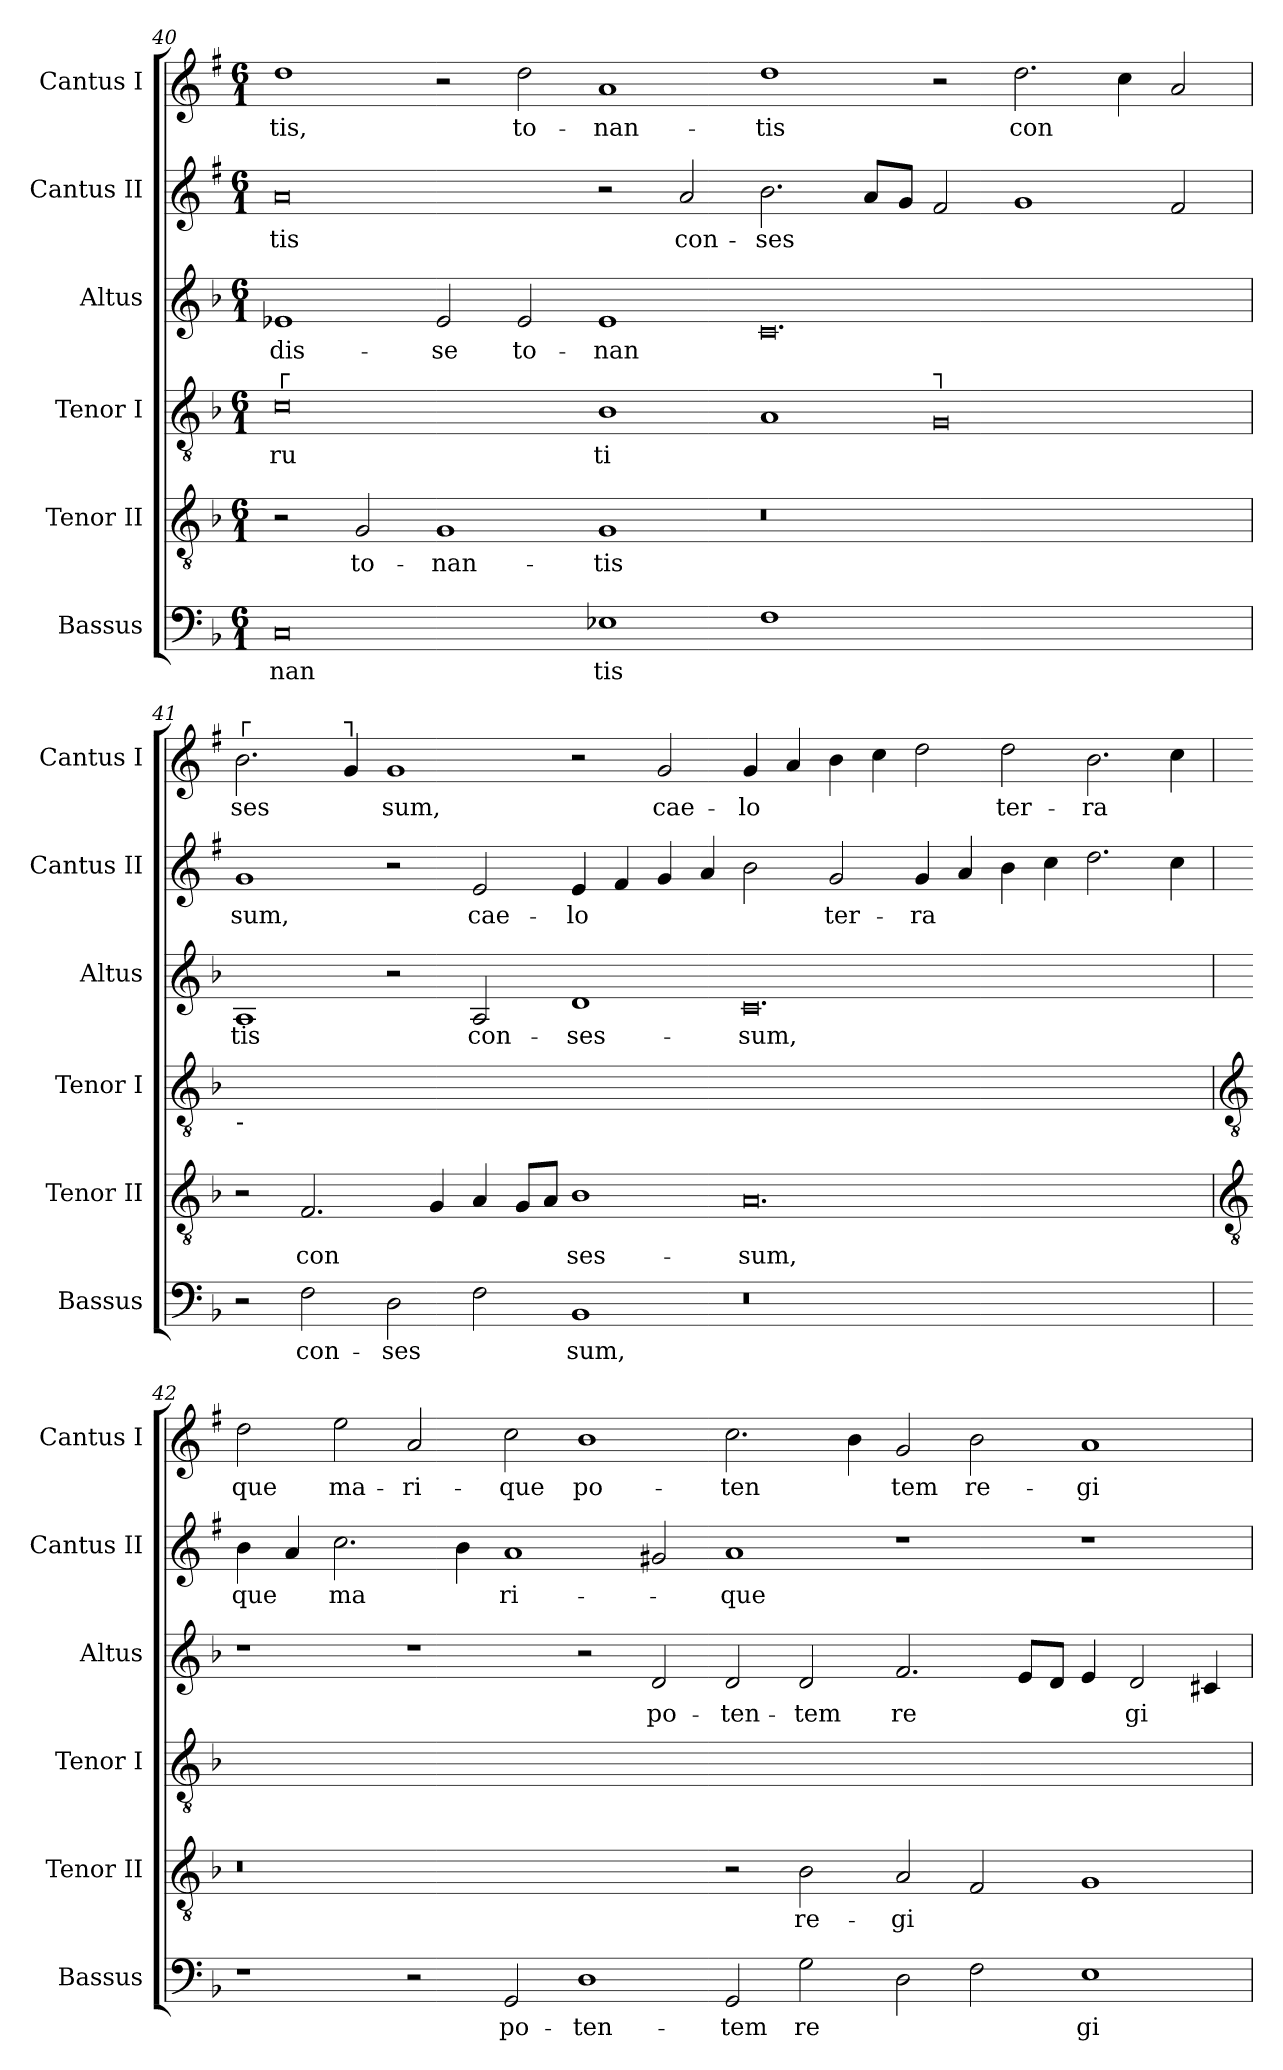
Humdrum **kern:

**kern	**text	**kern	**text	**kern	**text	**kern	**text	**kern	**text	**kern	**text
*part6	*part6	*part5	*part5	*part4	*part4	*part3	*part3	*part2	*part2	*part1	*part1
*staff6	*staff6	*staff5	*staff5	*staff4	*staff4	*staff3	*staff3	*staff2	*staff2	*staff1	*staff1
*I"Bassus	*	*I"Tenor II	*	*I"Tenor I	*	*I"Altus	*	*I"Cantus II	*	*I"Cantus I	*
*I'Bassus	*	*I'Tenor II	*	*I'Tenor I	*	*I'Altus	*	*I'Cantus II	*	*I'Cantus I	*
!!LO:LB:g=z
*clefF4	*	*clefGv2	*	*clefGv2	*	*clefG2	*	*clefG2	*	*clefG2	*
*	*	*	*	*	*	*	*	*ITrd1c2	*	*ITrd1c2	*
*k[b-]	*	*k[b-]	*	*k[b-]	*	*k[b-]	*	*k[b-]	*	*k[b-]	*
*F:	*	*F:	*	*F:	*	*F:	*	*F:	*	*F:	*
*M6/1	*	*M6/1	*	*M6/1	*	*M6/1	*	*M6/1	*	*M6/1	*
=40	=40	=40	=40	=40	=40	=40	=40	=40	=40	=40	=40
!	!	!	!	!LO:TX:a:t=┌	!	!	!	!	!	!	!
!	!LO:LY:b	!	!	!	!LO:LY:b	!	!LO:LY:b	!	!LO:LY:b	!	!LO:LY:b
0C	nan	2r	.	0c	ru	1e-X	-dis-	0g	-tis	1cc	-tis,
!	!	!	!LO:LY:b	!	!	!	!	!	!	!	!
.	.	2G	to-	.	.	.	.	.	.	.	.
!	!	!	!LO:LY:b	!	!	!	!LO:LY:b	!	!	!	!
.	.	1G	-nan-	.	.	2e-	-se	.	.	2r	.
!	!	!	!	!	!	!	!LO:LY:b	!	!	!	!LO:LY:b
.	.	.	.	.	.	2e-	to-	.	.	2cc	to-
!	!LO:LY:b	!	!LO:LY:b	!	!LO:LY:b	!	!LO:LY:b	!	!	!	!LO:LY:b
1E-X	tis	1G	-tis	1B-	ti	1e-	-nan	2r	.	1g	-nan-
!	!	!	!	!	!	!	!	!	!LO:LY:b	!	!
.	.	.	.	.	.	.	.	2g	con-	.	.
!	!	!	!	!	!	!	!	!	!LO:LY:b	!	!LO:LY:b
1F	.	0.r	.	1A	.	0.c	.	2.a	-ses	1cc	-tis
.	.	.	.	.	.	.	.	8gL	.	.	.
.	.	.	.	.	.	.	.	8fJ	.	.	.
!	!	!	!	!LO:TX:a:t=┐	!	!	!	!	!	!	!
[1.Cyy	.	.	.	0G	.	.	.	2e	.	2r	.
!	!	!	!	!	!	!	!	!	!	!	!LO:LY:b
.	.	.	.	.	.	.	.	1f	.	2.cc	con
.	.	.	.	.	.	.	.	.	.	4b-	.
2Cyy]	.	.	.	.	.	.	.	2e	.	2g	.
=41	=41	=41	=41	=41	=41	=41	=41	=41	=41	=41	=41
!	!	!	!	!	!	!	!	!	!	!LO:TX:a:t=┌	!
!	!	!	!	!LO:TX:b:t=-	!	!	!	!	!	!	!
!	!	!	!	!	!LO:LY:b	!	!LO:LY:b	!	!LO:LY:b	!	!LO:LY:b
2r	.	2r	.	[0.Fyy	lans	1A	tis	1f	sum,	2.a	ses
!	!LO:LY:b	!	!LO:LY:b	!	!	!	!	!	!	!	!
2F	con-	2.F	con	.	.	.	.	.	.	.	.
!	!	!	!	!	!	!	!	!	!	!LO:TX:a:t=┐	!
.	.	.	.	.	.	.	.	.	.	4f	.
!	!LO:LY:b	!	!	!	!	!	!	!	!	!	!LO:LY:b
2D	-ses	.	.	.	.	2r	.	2r	.	1f	sum,
.	.	4G	.	.	.	.	.	.	.	.	.
!	!	!	!	!	!	!	!LO:LY:b	!	!LO:LY:b	!	!
2F	.	4A	.	.	.	2A	con-	2d	cae-	.	.
.	.	8GL	.	.	.	.	.	.	.	.	.
.	.	8AJ	.	.	.	.	.	.	.	.	.
!	!LO:LY:b	!	!LO:LY:b	!	!	!	!LO:LY:b	!	!LO:LY:b	!	!
1BB-	sum,	1B-	ses-	.	.	1d	-ses-	4d	-lo	2r	.
.	.	.	.	.	.	.	.	4e	.	.	.
!	!	!	!	!	!	!	!	!	!	!	!LO:LY:b
.	.	.	.	.	.	.	.	4f	.	2f	cae-
.	.	.	.	.	.	.	.	4g	.	.	.
!	!	!	!LO:LY:b	!	!	!	!LO:LY:b	!	!	!	!LO:LY:b
0.r	.	0.A	-sum,	0Fyy_	.	0.c	-sum,	2a	.	4f	-lo
.	.	.	.	.	.	.	.	.	.	4g	.
!	!	!	!	!	!	!	!	!	!LO:LY:b	!	!
.	.	.	.	.	.	.	.	2f	ter-	4a	.
.	.	.	.	.	.	.	.	.	.	4b-	.
!	!	!	!	!	!	!	!	!	!LO:LY:b	!	!
.	.	.	.	.	.	.	.	4f	-ra	2cc	.
.	.	.	.	.	.	.	.	4g	.	.	.
!	!	!	!	!	!	!	!	!	!	!	!LO:LY:b
.	.	.	.	.	.	.	.	4a	.	2cc	ter-
.	.	.	.	.	.	.	.	4b-	.	.	.
!	!	!	!	!	!	!	!	!	!	!	!LO:LY:b
.	.	.	.	1Fyy]	.	.	.	2.cc	.	2.a	-ra
.	.	.	.	.	.	.	.	4b-	.	4b-	.
!!LO:LB:g=z
=42	=42	=42	=42	=42	=42	=42	=42	=42	=42	=42	=42
*	*	*clefGv2	*	*clefGv2	*	*	*	*	*	*	*
!	!	!	!	!	!	!	!	!	!LO:LY:b	!	!LO:LY:b
1r	.	0.r	.	00.ryy	.	1r	.	4a	que	2cc	que
.	.	.	.	.	.	.	.	4g	.	.	.
!	!	!	!	!	!	!	!	!	!LO:LY:b	!	!LO:LY:b
.	.	.	.	.	.	.	.	2.b-	ma	2dd	ma-
!	!	!	!	!	!	!	!	!	!	!	!LO:LY:b
2r	.	.	.	.	.	1r	.	.	.	2g	-ri-
.	.	.	.	.	.	.	.	4a	.	.	.
!	!LO:LY:b	!	!	!	!	!	!	!	!LO:LY:b	!	!LO:LY:b
2GG	po-	.	.	.	.	.	.	1g	ri-	2b-	-que
!	!LO:LY:b	!	!	!	!	!	!	!	!	!	!LO:LY:b
1D	-ten-	.	.	.	.	2r	.	.	.	1a	po-
!	!	!	!	!	!	!	!LO:LY:b	!	!	!	!
.	.	.	.	.	.	2d	po-	2f#	.	.	.
!	!LO:LY:b	!	!	!	!	!	!LO:LY:b	!	!LO:LY:b	!	!LO:LY:b
2GG	-tem	2r	.	.	.	2d	-ten-	1g	-que	2.b-	-ten
!	!LO:LY:b	!	!LO:LY:b	!	!	!	!LO:LY:b	!	!	!	!
2G	re	2B-	re-	.	.	2d	-tem	.	.	.	.
.	.	.	.	.	.	.	.	.	.	4a	.
!	!	!	!LO:LY:b	!	!	!	!LO:LY:b	!	!	!	!LO:LY:b
2D	.	2A	-gi	.	.	2.f	re	1r	.	2f	tem
!	!	!	!	!	!	!	!	!	!	!	!LO:LY:b
2F	.	2F	.	.	.	.	.	.	.	2a	re-
.	.	.	.	.	.	8eL	.	.	.	.	.
.	.	.	.	.	.	8dJ	.	.	.	.	.
!	!LO:LY:b	!	!	!	!	!	!	!	!	!	!LO:LY:b
1E	gi-	1G	.	.	.	4e	.	1r	.	1g	-gi-
!	!	!	!	!	!	!	!LO:LY:b	!	!	!	!
.	.	.	.	.	.	2d	gi	.	.	.	.
.	.	.	.	.	.	4c#	.	.	.	.	.
=	=	=	=	=	=	=	=	=	=	=	=
*-	*-	*-	*-	*-	*-	*-	*-	*-	*-	*-	*-
